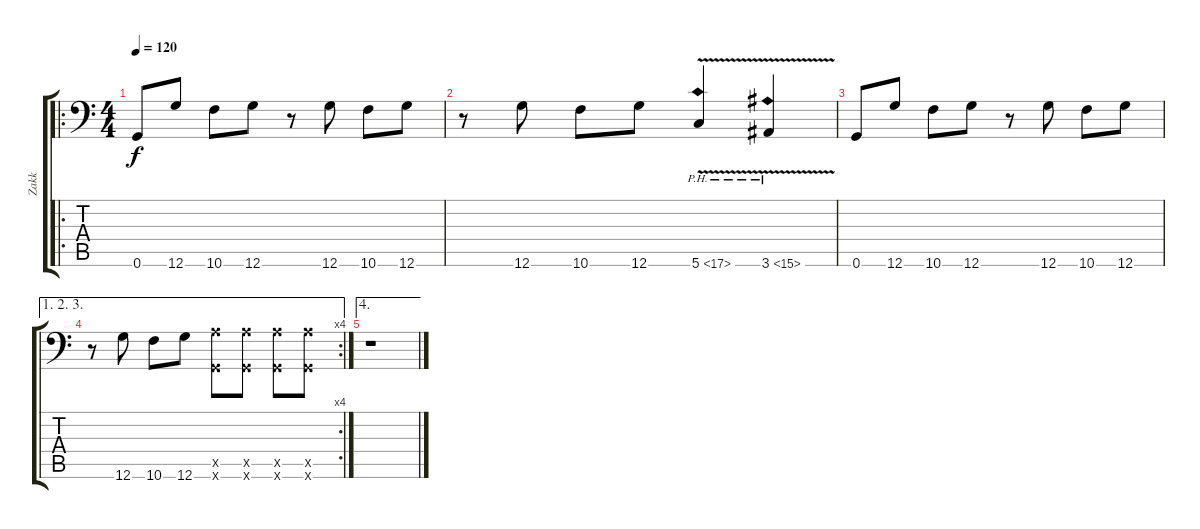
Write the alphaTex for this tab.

\track ("Zakk" "Zakk") {instrument overdrivenguitar}
\staff {score tabs}
\tuning (E4 B3 G3 D3 A2 G1) {hide}
\ro
\ts (4 4)
\tempo 120
\clef f4
\ks c
0.6.8{dy f} 12.6.8 10.6.8 12.6.8 r.8 12.6.8 10.6.8 12.6.8 |
r.8 12.6.8 10.6.8 12.6.8 5.6{ph 12 v}.4 3.6{ph 12 v}.4 |
0.6.8 12.6.8 10.6.8 12.6.8 r.8 12.6.8 10.6.8 12.6.8 |
\ae (1 2 3)
\rc 4
r.8 12.6.8 10.6.8 12.6.8 (0.5{x} 0.6{x}).8 (0.5{x} 0.6{x}).8 (0.5{x} 0.6{x}).8 (0.5{x} 0.6{x}).8 |
\ae 4
r.1
